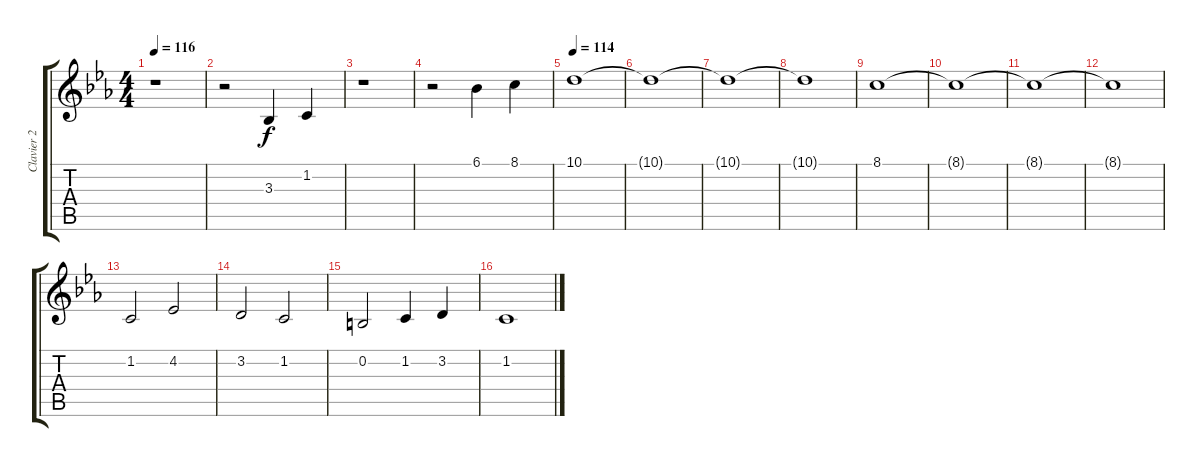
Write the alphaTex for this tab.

\track ("Clavier 2" "Clavier 2") {instrument tubularbells}
\staff {score tabs}
\tuning (E4 B3 G3 D3 A2 E2) {hide}
\ts (4 4)
\tempo 116
\clef g2
\ks eb
r.1{dy f} |
r.2{instrument churchorgan} 3.3.4 1.2.4 |
r.1 |
r.2 6.1.4 8.1.4 |
\tempo 114
10.1.1 |
10.1{t}.1 |
10.1{t}.1 |
10.1{t}.1 |
8.1.1 |
8.1{t}.1 |
8.1{t}.1 |
8.1{t}.1 |
1.2.2 4.2.2 |
3.2.2 1.2.2 |
0.2.2 1.2.4 3.2.4 |
1.2.1
